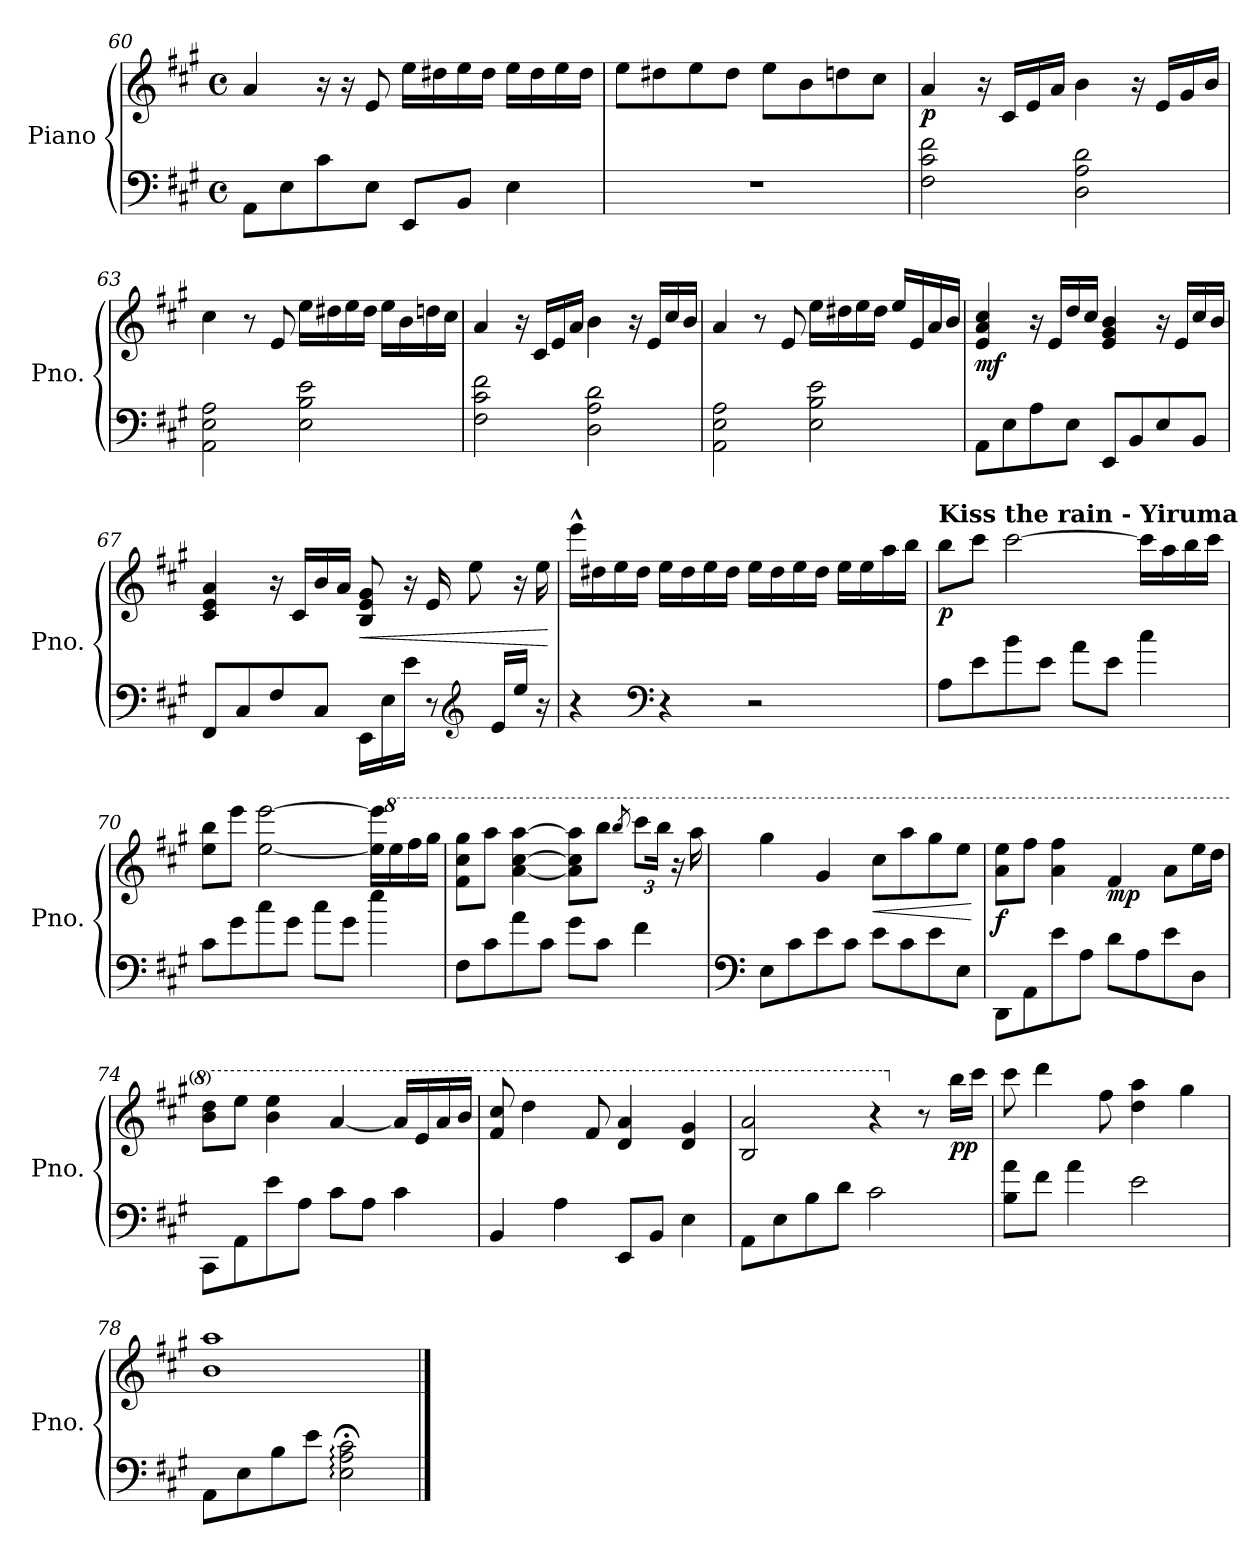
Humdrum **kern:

**kern	**kern	**dynam
*part1	*part1	*part1
*staff2	*staff1	*staff1/2
*I"Piano	*	*
*I'Pno.	*	*
!!LO:LB:g=z
*clefF4	*clefG2	*
*k[f#c#g#]	*k[f#c#g#]	*
*M4/4	*M4/4	*
*met(c)	*met(c)	*
=60	=60	=60
8AA\L	4a/	.
8E\	.	.
8c#\	16r	.
.	16r	.
8E\J	8e/	.
8EE/L	16ee\LL	.
.	16dd#X\	.
8BB/J	16ee\	.
.	16dd#\JJ	.
4E\	16ee\LL	.
.	16dd#\	.
.	16ee\	.
.	16dd#\JJ	.
=61	=61	=61
1r	8ee\L	.
.	8dd#X\	.
.	8ee\	.
.	8dd#\J	.
.	8ee\L	.
.	8b\	.
.	8ddn\	.
.	8cc#\J	.
=62	=62	=62
!	!	!LO:DY:b
2F#\ 2c#\ 2f#\	4a/	p
.	16r	.
.	16c#/LL	.
.	16e/	.
.	16a/JJ	.
2D\ 2A\ 2d\	4b\	.
.	16r	.
.	16e/LL	.
.	16g#/	.
.	16b/JJ	.
!!LO:LB:g=z
=63	=63	=63
2AA\ 2E\ 2A\	4cc#\	.
.	8r	.
.	8e/	.
2E\ 2B\ 2e\	16ee\LL	.
.	16dd#X\	.
.	16ee\	.
.	16dd#\JJ	.
.	16ee\LL	.
.	16b\	.
.	16ddn\	.
.	16cc#\JJ	.
=64	=64	=64
2F#\ 2c#\ 2f#\	4a/	.
.	16r	.
.	16c#/LL	.
.	16e/	.
.	16a/JJ	.
2D\ 2A\ 2d\	4b\	.
.	16r	.
.	16e/LL	.
.	16cc#/	.
.	16b/JJ	.
=65	=65	=65
2AA\ 2E\ 2A\	4a/	.
.	8r	.
.	8e/	.
2E\ 2B\ 2e\	16ee\LL	.
.	16dd#X\	.
.	16ee\	.
.	16dd#\JJ	.
.	16ee/LL	.
.	16e/	.
.	16a/	.
.	16b/JJ	.
!!LO:LB:g=z
=66	=66	=66
!	!	!LO:DY:b
8AA\L	4e/ 4a/ 4cc#/	mf
8E\	.	.
8A\	16r	.
.	16e/LL	.
8E\J	16dd/	.
.	16cc#/JJ	.
8EE/L	4e/ 4g#/ 4b/	.
8BB/	.	.
8E/	16r	.
.	16e/LL	.
8BB/J	16cc#/	.
.	16b/JJ	.
=67	=67	=67
8FF#/L	4c#/ 4e/ 4a/	.
8C#/	.	.
8F#/	16r	.
.	16c#/LL	.
8C#/J	16b/	.
.	16a/JJ	.
!	!	!LO:HP:b
16EE\LL	8B/ 8e/ 8g#/	<
16E\	.	.
16e\JJ	16r	.
8r	16e/	.
*clefG2	*	*
.	8ee\	.
16e/LL	.	.
16ee/JJ	16r	.
16r	16ee\	.
.	.	[
=68	=68	=68
4r	16eee^^\LL	.
.	16dd#X\	.
.	16ee\	.
.	16dd#\JJ	.
*clefF4	*	*
4r	16ee\LL	.
.	16dd#\	.
.	16ee\	.
.	16dd#\JJ	.
2r	16ee\LL	.
.	16dd#\	.
.	16ee\	.
.	16dd#\JJ	.
.	16ee\LL	.
.	16ee\	.
.	16aa\	.
.	16bb\JJ	.
!!LO:LB:g=z
=69	=69	=69
*	*MM70	*
!	!LO:TX:a:B:t=Kiss the rain - Yiruma	!
!	!	!LO:DY:b
8A\L	8bb\L	p
8e\	8ccc#\J	.
8b\	[2ccc#\	.
8e\J	.	.
8a\L	.	.
8e\J	.	.
4cc#\	16ccc#\LL]	.
.	16aa\	.
.	16bb\	.
.	16ccc#\JJ	.
=70	=70	=70
8c#\L	8ee\ 8bb\L	.
8g#\	8eee\J	.
8cc#\	[2ee\ [2eee\	.
8g#\J	.	.
8cc#\L	.	.
8g#\J	.	.
4ee\	16ee\] 16eee\]LL	.
*	*8va	*
.	16eee\	.
.	16fff#\	.
.	16ggg#\JJ	.
=71	=71	=71
8F#\L	8ff#\ 8ccc#\ 8ggg#\L	.
8c#\	8aaa\J	.
8a\	[4aa\ [4ccc#\ [4aaa\	.
8c#\J	.	.
8g#\L	8aa\] 8ccc#\] 8aaa\]L	.
8c#\J	8bbb\J	.
.	8qbbb/	.
*	*Xbrackettup	*
4f#\	12cccc#\L	.
.	24bbb\Jk	.
.	16r	.
.	16aaa\	.
!!LO:LB:g=z
=72	=72	=72
*clefF4	*	*
8E\L	4ggg#\	.
8c#\	.	.
8e\	4gg#/	.
8c#\J	.	.
!	!	!LO:HP:b
8e\L	8ccc#\L	<
8c#\	8aaa\	.
8e\	8ggg#\	.
8E\J	8eee\J	.
.	.	[
=73	=73	=73
!	!	!LO:DY:b
8DD\L	8aa\ 8eee\L	f
8AA\	8fff#\J	.
8e\	4aa\ 4fff#\	.
8A\J	.	.
!	!	!LO:DY:b
8d\L	4ff#/	mp
8A\	.	.
8e\	8aa\L	.
8D\J	16eee\L	.
.	16ddd\JJ	.
=74	=74	=74
8CC#\L	8bb\ 8ddd\L	.
8AA\	8eee\J	.
8e\	4bb\ 4eee\	.
8A\J	.	.
8c#\L	[4aa/	.
8A\J	.	.
4c#\	16aa/LL]	.
.	16ee/	.
.	16aa/	.
.	16bb/JJ	.
=75	=75	=75
4BB/	8ff#/ 8ccc#/	.
.	4ddd\	.
4A\	.	.
.	8ff#/	.
8EE/L	4dd/ 4aa/	.
8BB/J	.	.
4E\	4dd/ 4gg#/	.
!!LO:PB:g=z
=76	=76	=76
8AA\L	2b/ 2aa/	.
8E\	.	.
8B\	.	.
8d\J	.	.
2c#\	4r	.
*	*X8va	*
.	8r	.
!	!	!LO:DY:b
.	16bb\LL	pp
.	16ccc#\JJ	.
=77	=77	=77
8B\ 8a\L	8ccc#\	.
8f#\J	4ddd\	.
4a\	.	.
.	8ff#\	.
2e\	4dd\ 4aa\	.
.	4gg#\	.
=78	=78	=78
8AA\L	1b 1aa	.
8E\	.	.
8B\	.	.
8e\J	.	.
2E\;<: 2A\;<: 2c#\;<:	.	.
==	==	==
*-	*-	*-
